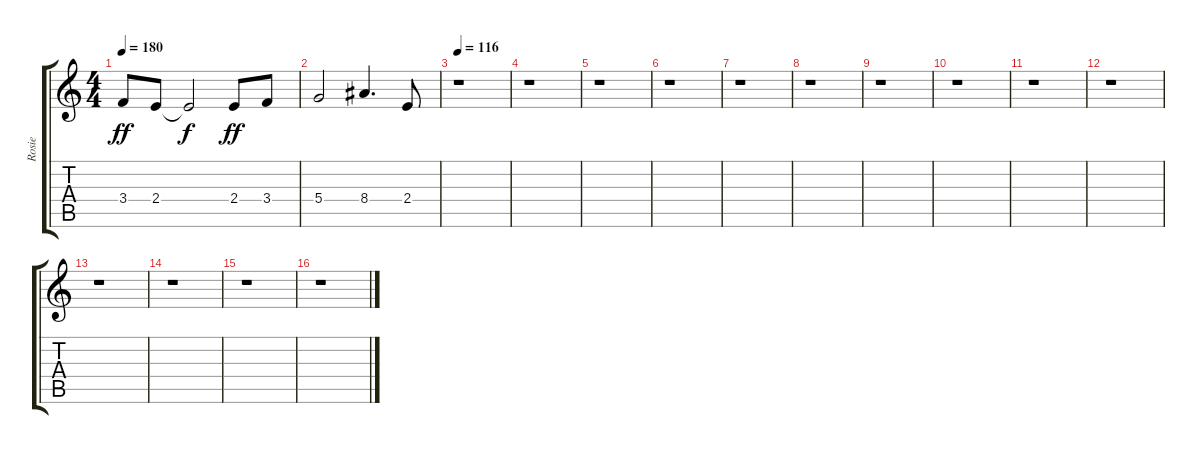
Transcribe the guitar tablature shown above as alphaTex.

\track ("Rosie" "Rosie") {instrument contrabass}
\staff {score tabs}
\tuning (E4 B3 G3 D3 A2 E2) {hide}
\ts (4 4)
\tempo 180
\clef g2
\ks c
3.4.8{dy ff} 2.4.8 2.4{t}.2{dy f} 2.4.8{dy ff} 3.4.8 |
5.4.2 8.4.4{d} 2.4.8 |
\tempo 116
r.1 |
r.1 |
r.1 |
r.1 |
r.1 |
r.1 |
r.1 |
r.1 |
r.1 |
r.1 |
r.1 |
r.1 |
r.1 |
r.1
